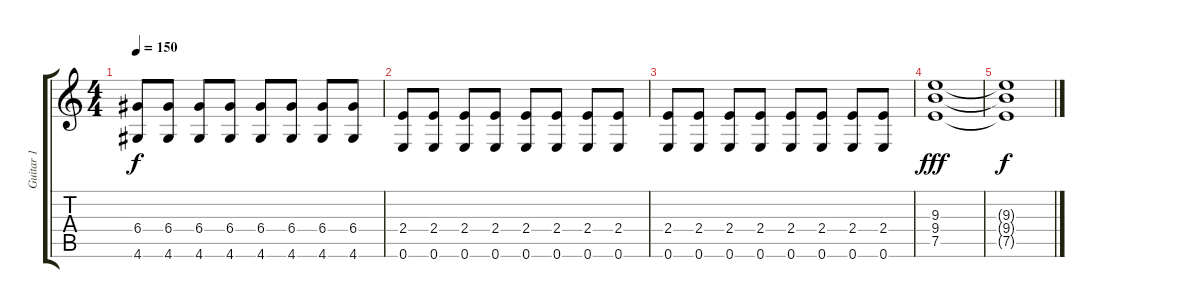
\track ("Guitar 1" "Guitar 1") {instrument acousticguitarsteel}
\staff {score tabs}
\tuning (E4 B3 G3 D3 A2 E2) {hide}
\ts (4 4)
\tempo 150
\clef g2
\ks c
(6.4 4.6).8{dy f} (6.4 4.6).8 (6.4 4.6).8 (6.4 4.6).8 (6.4 4.6).8 (6.4 4.6).8 (6.4 4.6).8 (6.4 4.6).8 |
(2.4 0.6).8 (2.4 0.6).8 (2.4 0.6).8 (2.4 0.6).8 (2.4 0.6).8 (2.4 0.6).8 (2.4 0.6).8 (2.4 0.6).8 |
(2.4 0.6).8 (2.4 0.6).8 (2.4 0.6).8 (2.4 0.6).8 (2.4 0.6).8 (2.4 0.6).8 (2.4 0.6).8 (2.4 0.6).8 |
(9.3 9.4 7.5).1{dy fff} |
(9.3{t} 9.4{t} 7.5{t}).1{dy f}
